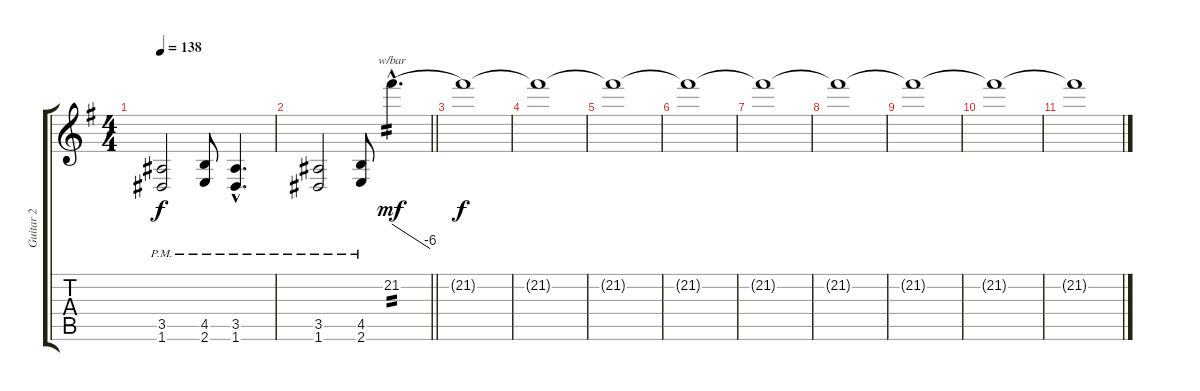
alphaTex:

\track ("Guitar 2" "Guitar 2") {instrument overdrivenguitar}
\staff {score tabs}
\tuning (D4 A3 F3 C3 G2 D2) {hide}
\ts (4 4)
\tempo 138
\clef g2
\ks eminor
(3.5{pm} 1.6{pm}).2{dy f} (4.5{pm} 2.6{pm}).8 (3.5{hac pm} 1.6{hac pm}).4{d} |
\barLineRight lightlight
(3.5{pm} 1.6{pm}).2 (4.5{pm} 2.6{pm}).8 21.2{hac}.4{d tbe (dive default 0 0 60 -24) tp 2 dy mf} |
21.2{t}.1{dy f} |
21.2{t}.1 |
21.2{t}.1 |
21.2{t}.1 |
21.2{t}.1 |
21.2{t}.1 |
21.2{t}.1 |
21.2{t}.1 |
21.2{t}.1
